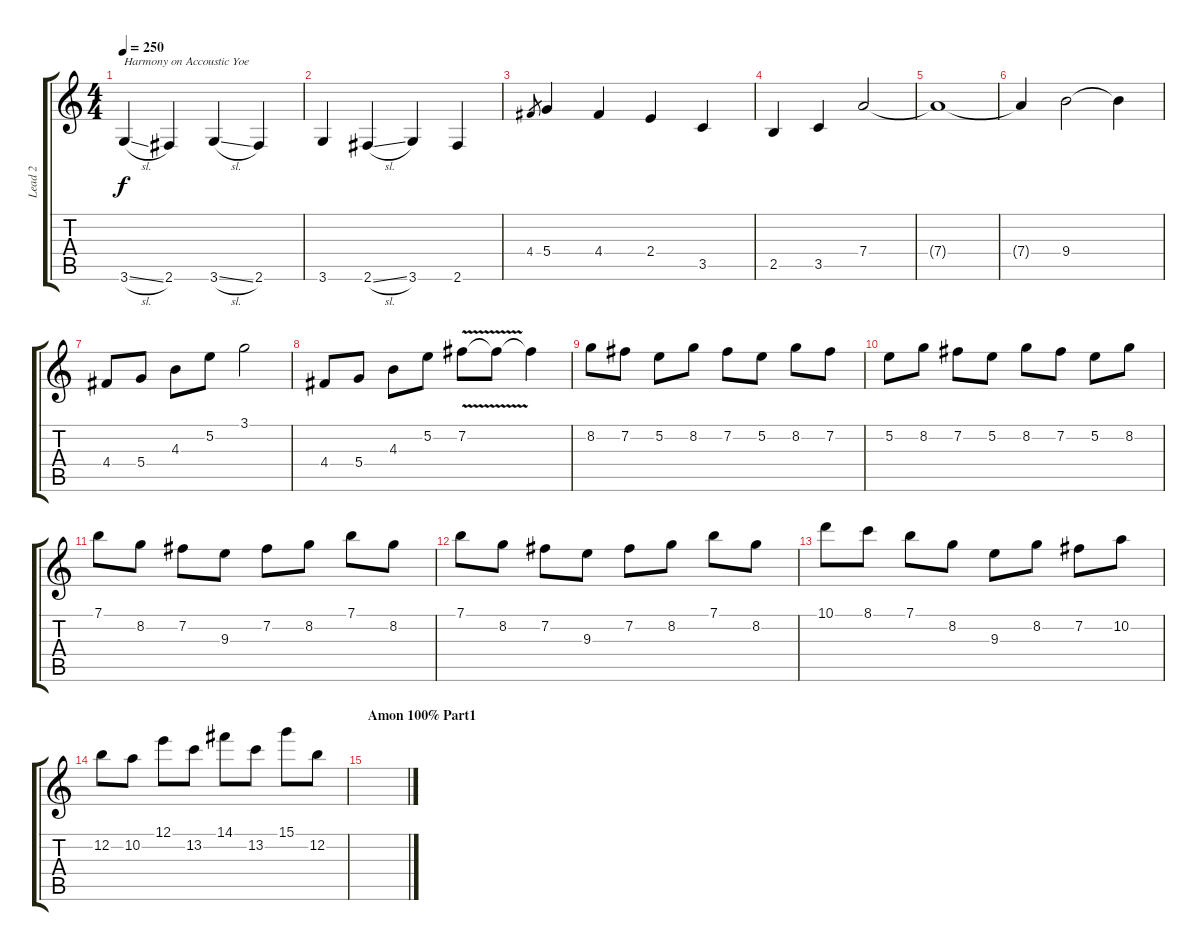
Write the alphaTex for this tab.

\track ("Lead 2" "Lead 2") {instrument overdrivenguitar}
\staff {score tabs}
\tuning (E4 B3 G3 D3 A2 E2) {hide}
\ts (4 4)
\tempo 250
\clef g2
\ks c
3.6{sl}.4{txt "Harmony on Accoustic Yoe" dy f volume 14} 2.6.4 3.6{sl}.4 2.6.4 |
3.6.4 2.6{sl}.4 3.6.4 2.6.4 |
4.4.8{gr} 5.4.4 4.4.4 2.4.4 3.5.4 |
2.5.4 3.5.4 7.4.2 |
7.4{t}.1 |
7.4{t}.4 9.4.2 9.4{t}.4 |
4.4.8 5.4.8 4.3.8 5.2.8 3.1.2 |
4.4.8 5.4.8 4.3.8 5.2.8 7.2{v}.8 7.2{t}.8 7.2{t}.4 |
8.2.8 7.2.8 5.2.8 8.2.8 7.2.8 5.2.8 8.2.8 7.2.8 |
5.2.8 8.2.8 7.2.8 5.2.8 8.2.8 7.2.8 5.2.8 8.2.8 |
7.1.8 8.2.8 7.2.8 9.3.8 7.2.8 8.2.8 7.1.8 8.2.8 |
7.1.8 8.2.8 7.2.8 9.3.8 7.2.8 8.2.8 7.1.8 8.2.8 |
10.1.8 8.1.8 7.1.8 8.2.8 9.3.8 8.2.8 7.2.8 10.2.8 |
12.2.8 10.2.8 12.1.8 13.2.8 14.1.8 13.2.8 15.1.8 12.2.8 |
\section ("" "Amon 100% Part1")
